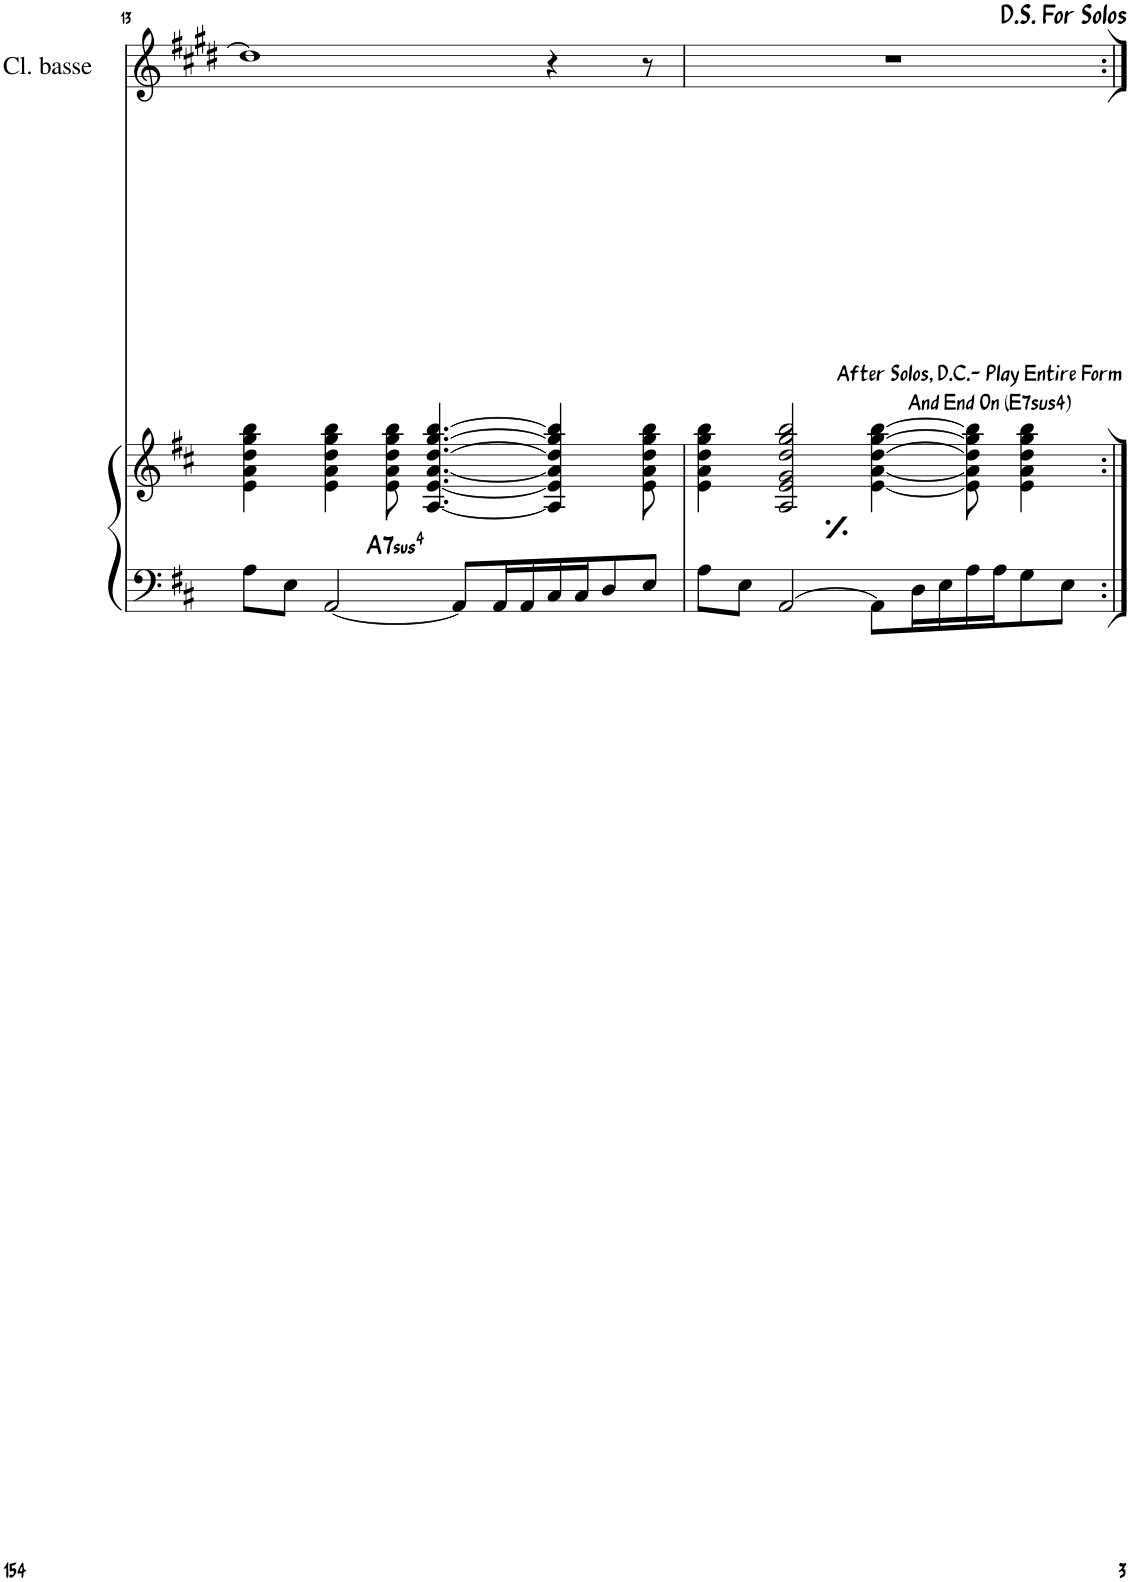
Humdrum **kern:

**kern	**kern	**harte	**kern
*part2	*part2	*part2	*part1
*staff3	*staff2	*	*staff1
*I"Piano	*	*	*I"Clarinette Basse
*I'Pno	*	*	*I'Cl. basse
!!LO:PB:g=z
*clefF4	*clefG2	*	*clefG2
*	*	*	*Trd8c14
*k[f#c#]	*k[f#c#]	*	*k[f#c#g#d#]
*M11/8	*M11/8	*	*M11/8
=13	=13	=13	=13
8A\L	4e\ 4a\ 4dd\ 4gg\ 4bb\	.	1dd#]
8E\J	.	.	.
!	!	!LO:H:kt=74	!
[2AA/	4e\ 4a\ 4dd\ 4ggn\ 4bb\	A:sus4(7)	.
.	8e\ 8a\ 8dd\ 8gg\ 8bb\	.	.
.	[4.A/ [4.e/ [4.a/ [4.dd/ [4.gg/ [4.bb/	.	.
8AA/L]	.	.	.
16AA/L	.	.	.
16AA/	.	.	.
16C#/	4A/] 4e/] 4a/] 4dd/] 4gg/] 4bb/]	.	4r
16C#/J	.	.	.
8D/	.	.	.
8E/J	8e\ 8a\ 8dd\ 8gg\ 8bb\	.	8r
=14	=14	=14	=14
*	*	*	*^
8A\L	4e\ 4a\ 4dd\ 4gg\ 4bb\	.	8%11r	1ryy
8E\J	.	.	.	.
[2AA/	2A/ 2e/ 2g/ 2dd/ 2gg/ 2bb/	.	.	.
8AA\L]	[4e\ [4a\ [4dd\ [4gg\ [4bb\	.	.	.
16D\L	.	.	.	.
16E\	.	.	.	.
16A\	8e\] 8a\] 8dd\] 8gg\] 8bb\]	.	.	4ryy
16A\J	.	.	.	.
8G\	4e\ 4a\ 4dd\ 4gg\ 4bb\	.	.	.
!	!	!	!	!LO:TX:b:t=After Solos, D.C.- Play Entire Form
!	!	!	!	!LO:TX:b:t=And End On (E7sus4)
8E\J	.	.	.	8ryy
!	!	!	!LO:TX:a:t=D.S. For Solos	!
*	*	*	*v	*v
=:|!	=:|!	=:|!	=:|!
*-	*-	*-	*-
